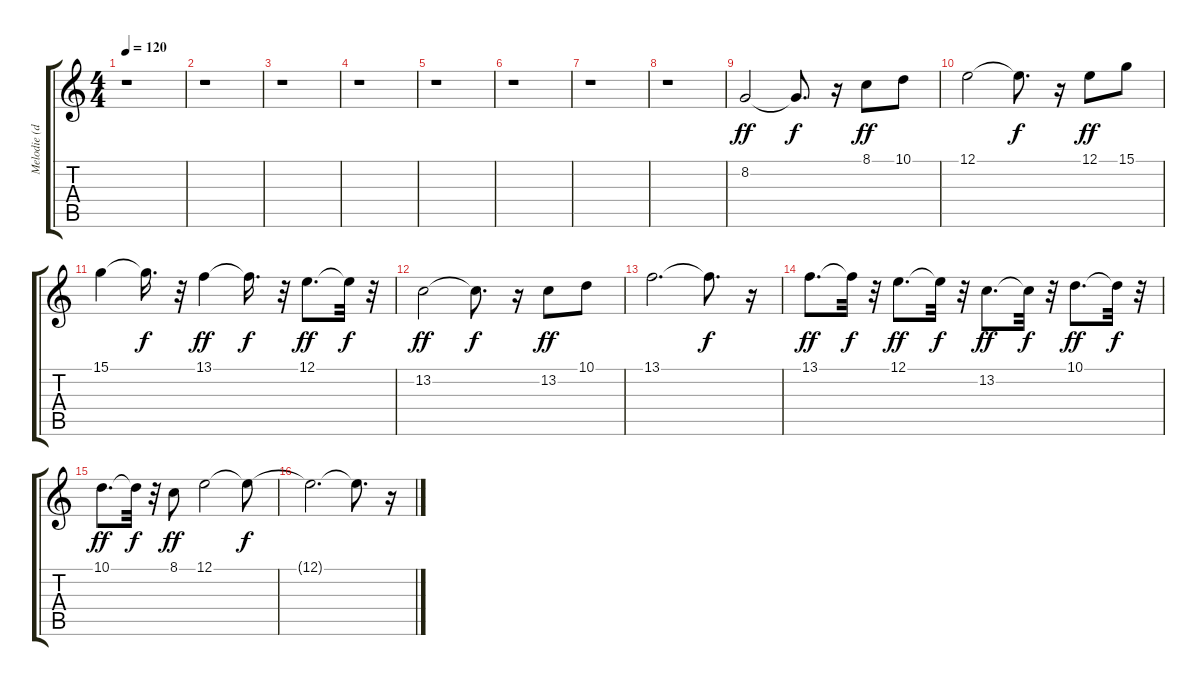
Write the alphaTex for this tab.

\track ("Melodie (doublure)" "Melodie (d") {instrument recorder}
\staff {score tabs}
\tuning (E4 B3 G3 D3 A2 E2) {hide}
\ts (4 4)
\tempo 120
\clef g2
\ks c
r.1{dy ff instrument recorder} |
r.1 |
r.1 |
r.1 |
r.1 |
r.1 |
r.1 |
r.1 |
8.2.2 8.2{t}.8{d dy f} r.16 8.1.8{dy ff} 10.1.8 |
12.1.2 12.1{t}.8{d dy f} r.16 12.1.8{dy ff} 15.1.8 |
15.1.4 15.1{t}.16{d dy f} r.32 13.1.4{dy ff} 13.1{t}.16{d dy f} r.32 12.1.8{d dy ff} 12.1{t}.32{dy f} r.32 |
13.2.2{dy ff} 13.2{t}.8{d dy f} r.16 13.2.8{dy ff} 10.1.8 |
13.1.2{d} 13.1{t}.8{d dy f} r.16 |
13.1.8{d dy ff} 13.1{t}.32{dy f} r.32 12.1.8{d dy ff} 12.1{t}.32{dy f} r.32 13.2.8{d dy ff} 13.2{t}.32{dy f} r.32 10.1.8{d dy ff} 10.1{t}.32{dy f} r.32 |
10.1.8{d dy ff} 10.1{t}.32{dy f} r.32 8.1.8{dy ff} 12.1.2 12.1{t}.8{dy f} |
12.1{t}.2{d} 12.1{t}.8{d} r.16
